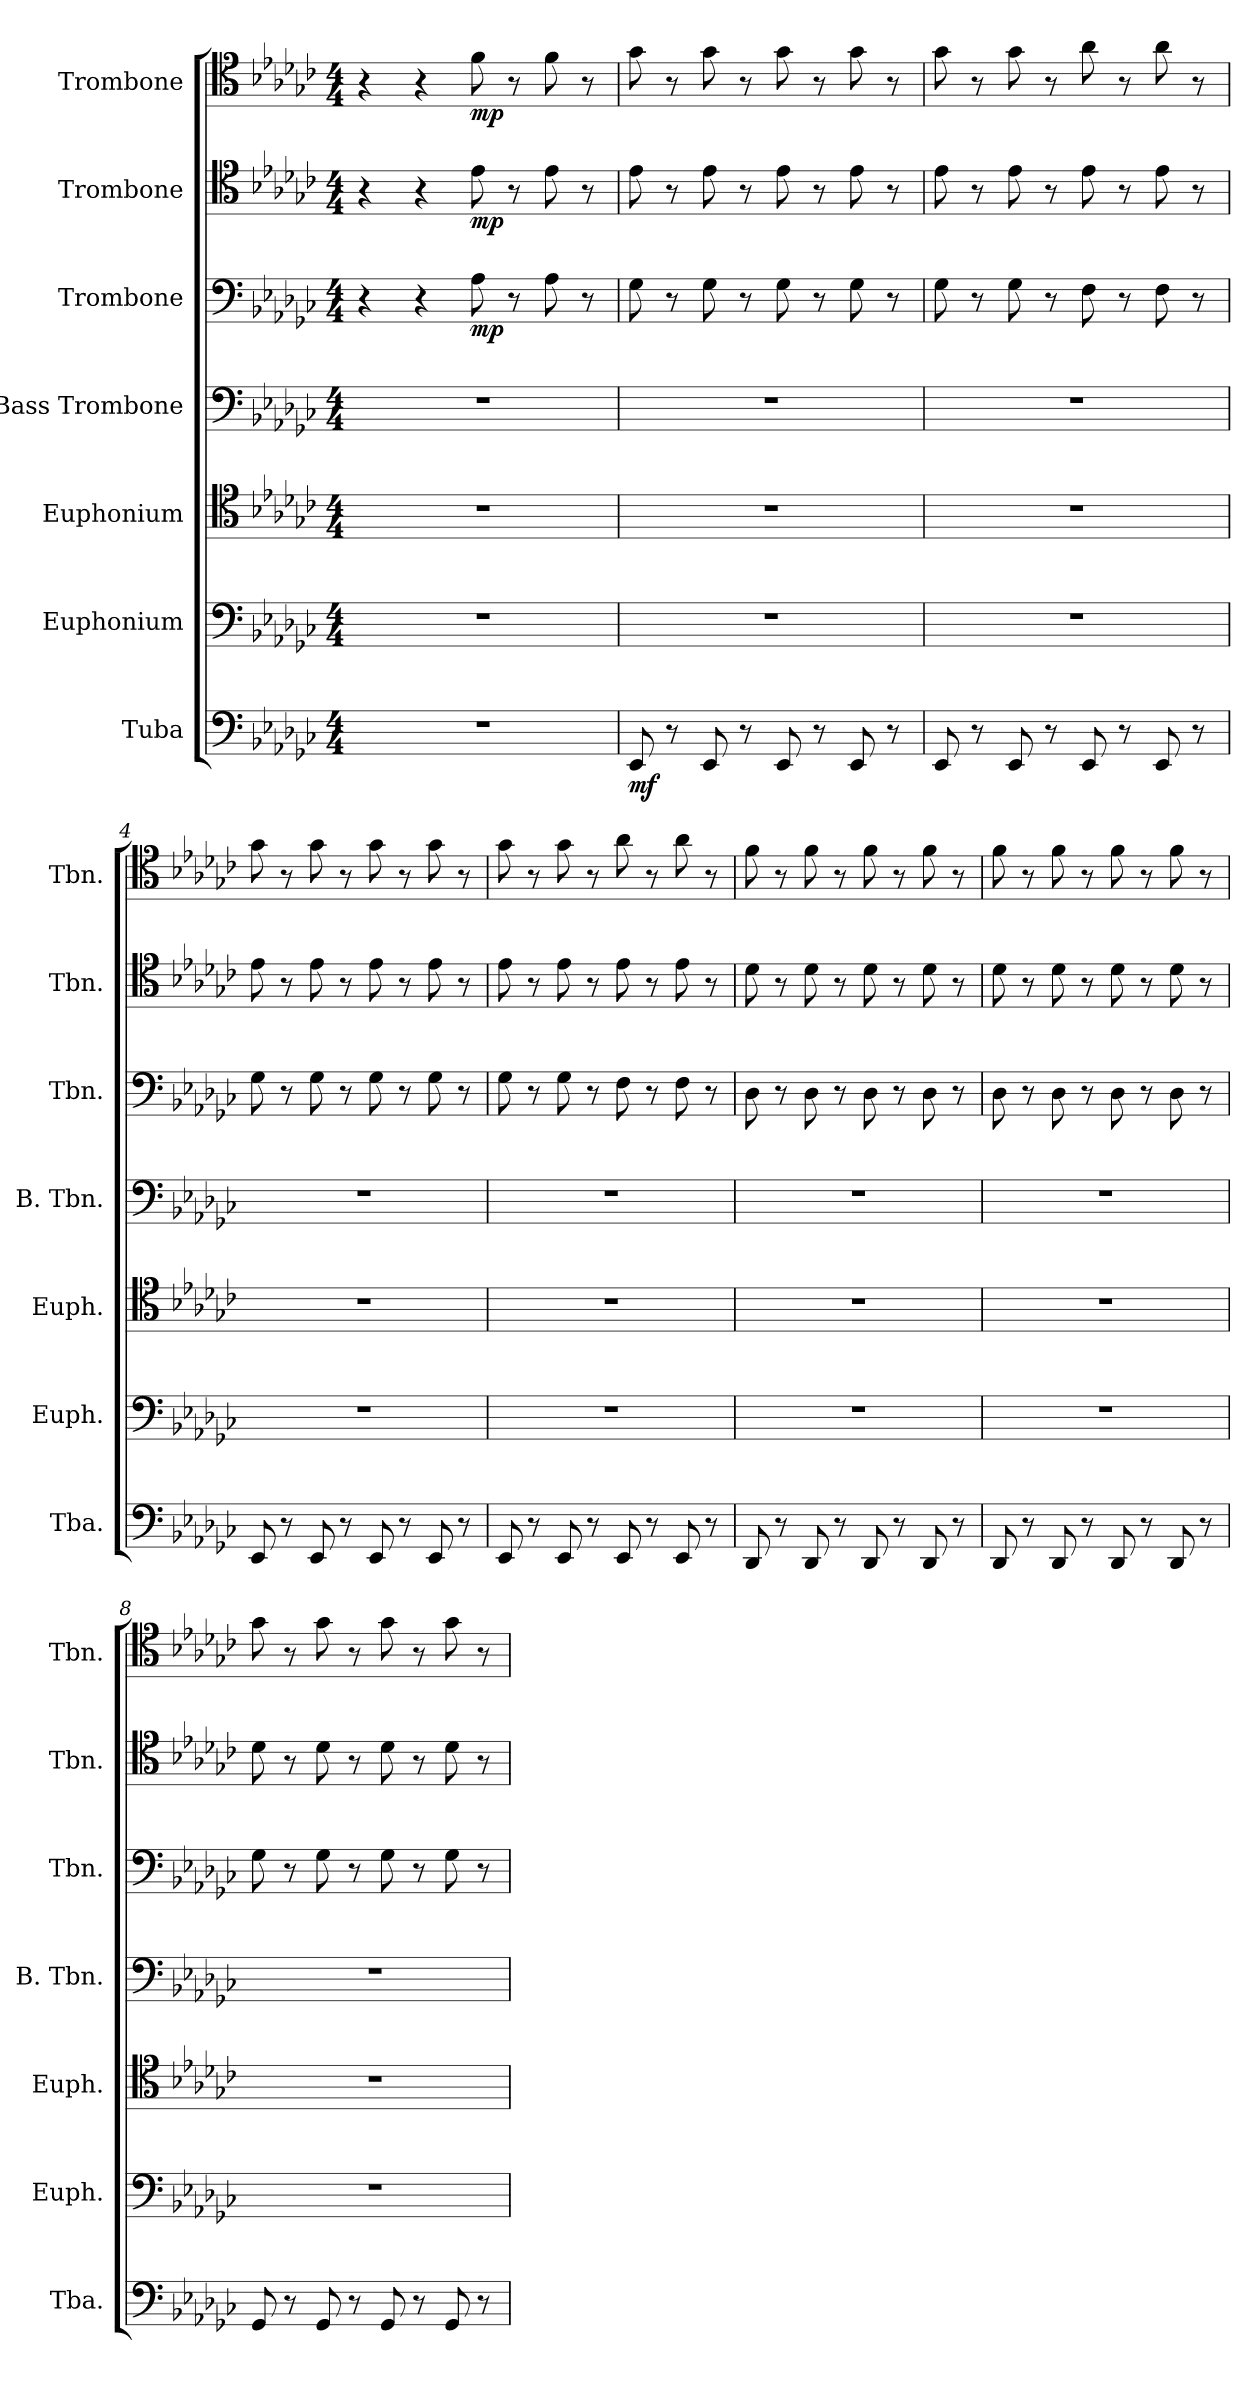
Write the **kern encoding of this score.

**kern	**dynam	**kern	**kern	**kern	**kern	**dynam	**kern	**dynam	**kern	**dynam
*part7	*part7	*part6	*part5	*part4	*part3	*part3	*part2	*part2	*part1	*part1
*staff7	*staff7	*staff6	*staff5	*staff4	*staff3	*staff3	*staff2	*staff2	*staff1	*staff1
*I"Tuba	*	*I"Euphonium	*I"Euphonium	*I"Bass Trombone	*I"Trombone	*	*I"Trombone	*	*I"Trombone	*
*I'Tba.	*	*I'Euph.	*I'Euph.	*I'B. Tbn.	*I'Tbn.	*	*I'Tbn.	*	*I'Tbn.	*
*clefF4	*	*clefF4	*clefC4	*clefF4	*clefF4	*	*clefC4	*	*clefC4	*
*k[b-e-a-d-g-c-]	*	*k[b-e-a-d-g-c-]	*k[b-e-a-d-g-c-]	*k[b-e-a-d-g-c-]	*k[b-e-a-d-g-c-]	*	*k[b-e-a-d-g-c-]	*	*k[b-e-a-d-g-c-]	*
*M4/4	*	*M4/4	*M4/4	*M4/4	*M4/4	*	*M4/4	*	*M4/4	*
=1	=1	=1	=1	=1	=1	=1	=1	=1	=1	=1
1r	.	1r	1r	1r	4r	.	4r	.	4r	.
.	.	.	.	.	4r	.	4r	.	4r	.
!	!	!	!	!	!	!LO:DY:b	!	!LO:DY:b	!	!LO:DY:b
.	.	.	.	.	8A-\	mp	8e-\	mp	8f\	mp
.	.	.	.	.	8r	.	8r	.	8r	.
.	.	.	.	.	8A-\	.	8e-\	.	8f\	.
.	.	.	.	.	8r	.	8r	.	8r	.
=2	=2	=2	=2	=2	=2	=2	=2	=2	=2	=2
!	!LO:DY:b	!	!	!	!	!	!	!	!	!
8EE-/	mf	1r	1r	1r	8G-\	.	8e-\	.	8g-\	.
8r	.	.	.	.	8r	.	8r	.	8r	.
8EE-/	.	.	.	.	8G-\	.	8e-\	.	8g-\	.
8r	.	.	.	.	8r	.	8r	.	8r	.
8EE-/	.	.	.	.	8G-\	.	8e-\	.	8g-\	.
8r	.	.	.	.	8r	.	8r	.	8r	.
8EE-/	.	.	.	.	8G-\	.	8e-\	.	8g-\	.
8r	.	.	.	.	8r	.	8r	.	8r	.
=3	=3	=3	=3	=3	=3	=3	=3	=3	=3	=3
8EE-/	.	1r	1r	1r	8G-\	.	8e-\	.	8g-\	.
8r	.	.	.	.	8r	.	8r	.	8r	.
8EE-/	.	.	.	.	8G-\	.	8e-\	.	8g-\	.
8r	.	.	.	.	8r	.	8r	.	8r	.
8EE-/	.	.	.	.	8F\	.	8e-\	.	8a-\	.
8r	.	.	.	.	8r	.	8r	.	8r	.
8EE-/	.	.	.	.	8F\	.	8e-\	.	8a-\	.
8r	.	.	.	.	8r	.	8r	.	8r	.
=4	=4	=4	=4	=4	=4	=4	=4	=4	=4	=4
8EE-/	.	1r	1r	1r	8G-\	.	8e-\	.	8g-\	.
8r	.	.	.	.	8r	.	8r	.	8r	.
8EE-/	.	.	.	.	8G-\	.	8e-\	.	8g-\	.
8r	.	.	.	.	8r	.	8r	.	8r	.
8EE-/	.	.	.	.	8G-\	.	8e-\	.	8g-\	.
8r	.	.	.	.	8r	.	8r	.	8r	.
8EE-/	.	.	.	.	8G-\	.	8e-\	.	8g-\	.
8r	.	.	.	.	8r	.	8r	.	8r	.
!!LO:PB:g=z
=5	=5	=5	=5	=5	=5	=5	=5	=5	=5	=5
8EE-/	.	1r	1r	1r	8G-\	.	8e-\	.	8g-\	.
8r	.	.	.	.	8r	.	8r	.	8r	.
8EE-/	.	.	.	.	8G-\	.	8e-\	.	8g-\	.
8r	.	.	.	.	8r	.	8r	.	8r	.
8EE-/	.	.	.	.	8F\	.	8e-\	.	8a-\	.
8r	.	.	.	.	8r	.	8r	.	8r	.
8EE-/	.	.	.	.	8F\	.	8e-\	.	8a-\	.
8r	.	.	.	.	8r	.	8r	.	8r	.
=6	=6	=6	=6	=6	=6	=6	=6	=6	=6	=6
8DD-/	.	1r	1r	1r	8D-\	.	8d-\	.	8f\	.
8r	.	.	.	.	8r	.	8r	.	8r	.
8DD-/	.	.	.	.	8D-\	.	8d-\	.	8f\	.
8r	.	.	.	.	8r	.	8r	.	8r	.
8DD-/	.	.	.	.	8D-\	.	8d-\	.	8f\	.
8r	.	.	.	.	8r	.	8r	.	8r	.
8DD-/	.	.	.	.	8D-\	.	8d-\	.	8f\	.
8r	.	.	.	.	8r	.	8r	.	8r	.
=7	=7	=7	=7	=7	=7	=7	=7	=7	=7	=7
8DD-/	.	1r	1r	1r	8D-\	.	8d-\	.	8f\	.
8r	.	.	.	.	8r	.	8r	.	8r	.
8DD-/	.	.	.	.	8D-\	.	8d-\	.	8f\	.
8r	.	.	.	.	8r	.	8r	.	8r	.
8DD-/	.	.	.	.	8D-\	.	8d-\	.	8f\	.
8r	.	.	.	.	8r	.	8r	.	8r	.
8DD-/	.	.	.	.	8D-\	.	8d-\	.	8f\	.
8r	.	.	.	.	8r	.	8r	.	8r	.
=8	=8	=8	=8	=8	=8	=8	=8	=8	=8	=8
8GG-/	.	1r	1r	1r	8G-\	.	8d-\	.	8g-\	.
8r	.	.	.	.	8r	.	8r	.	8r	.
8GG-/	.	.	.	.	8G-\	.	8d-\	.	8g-\	.
8r	.	.	.	.	8r	.	8r	.	8r	.
8GG-/	.	.	.	.	8G-\	.	8d-\	.	8g-\	.
8r	.	.	.	.	8r	.	8r	.	8r	.
8GG-/	.	.	.	.	8G-\	.	8d-\	.	8g-\	.
8r	.	.	.	.	8r	.	8r	.	8r	.
=	=	=	=	=	=	=	=	=	=	=
*-	*-	*-	*-	*-	*-	*-	*-	*-	*-	*-
